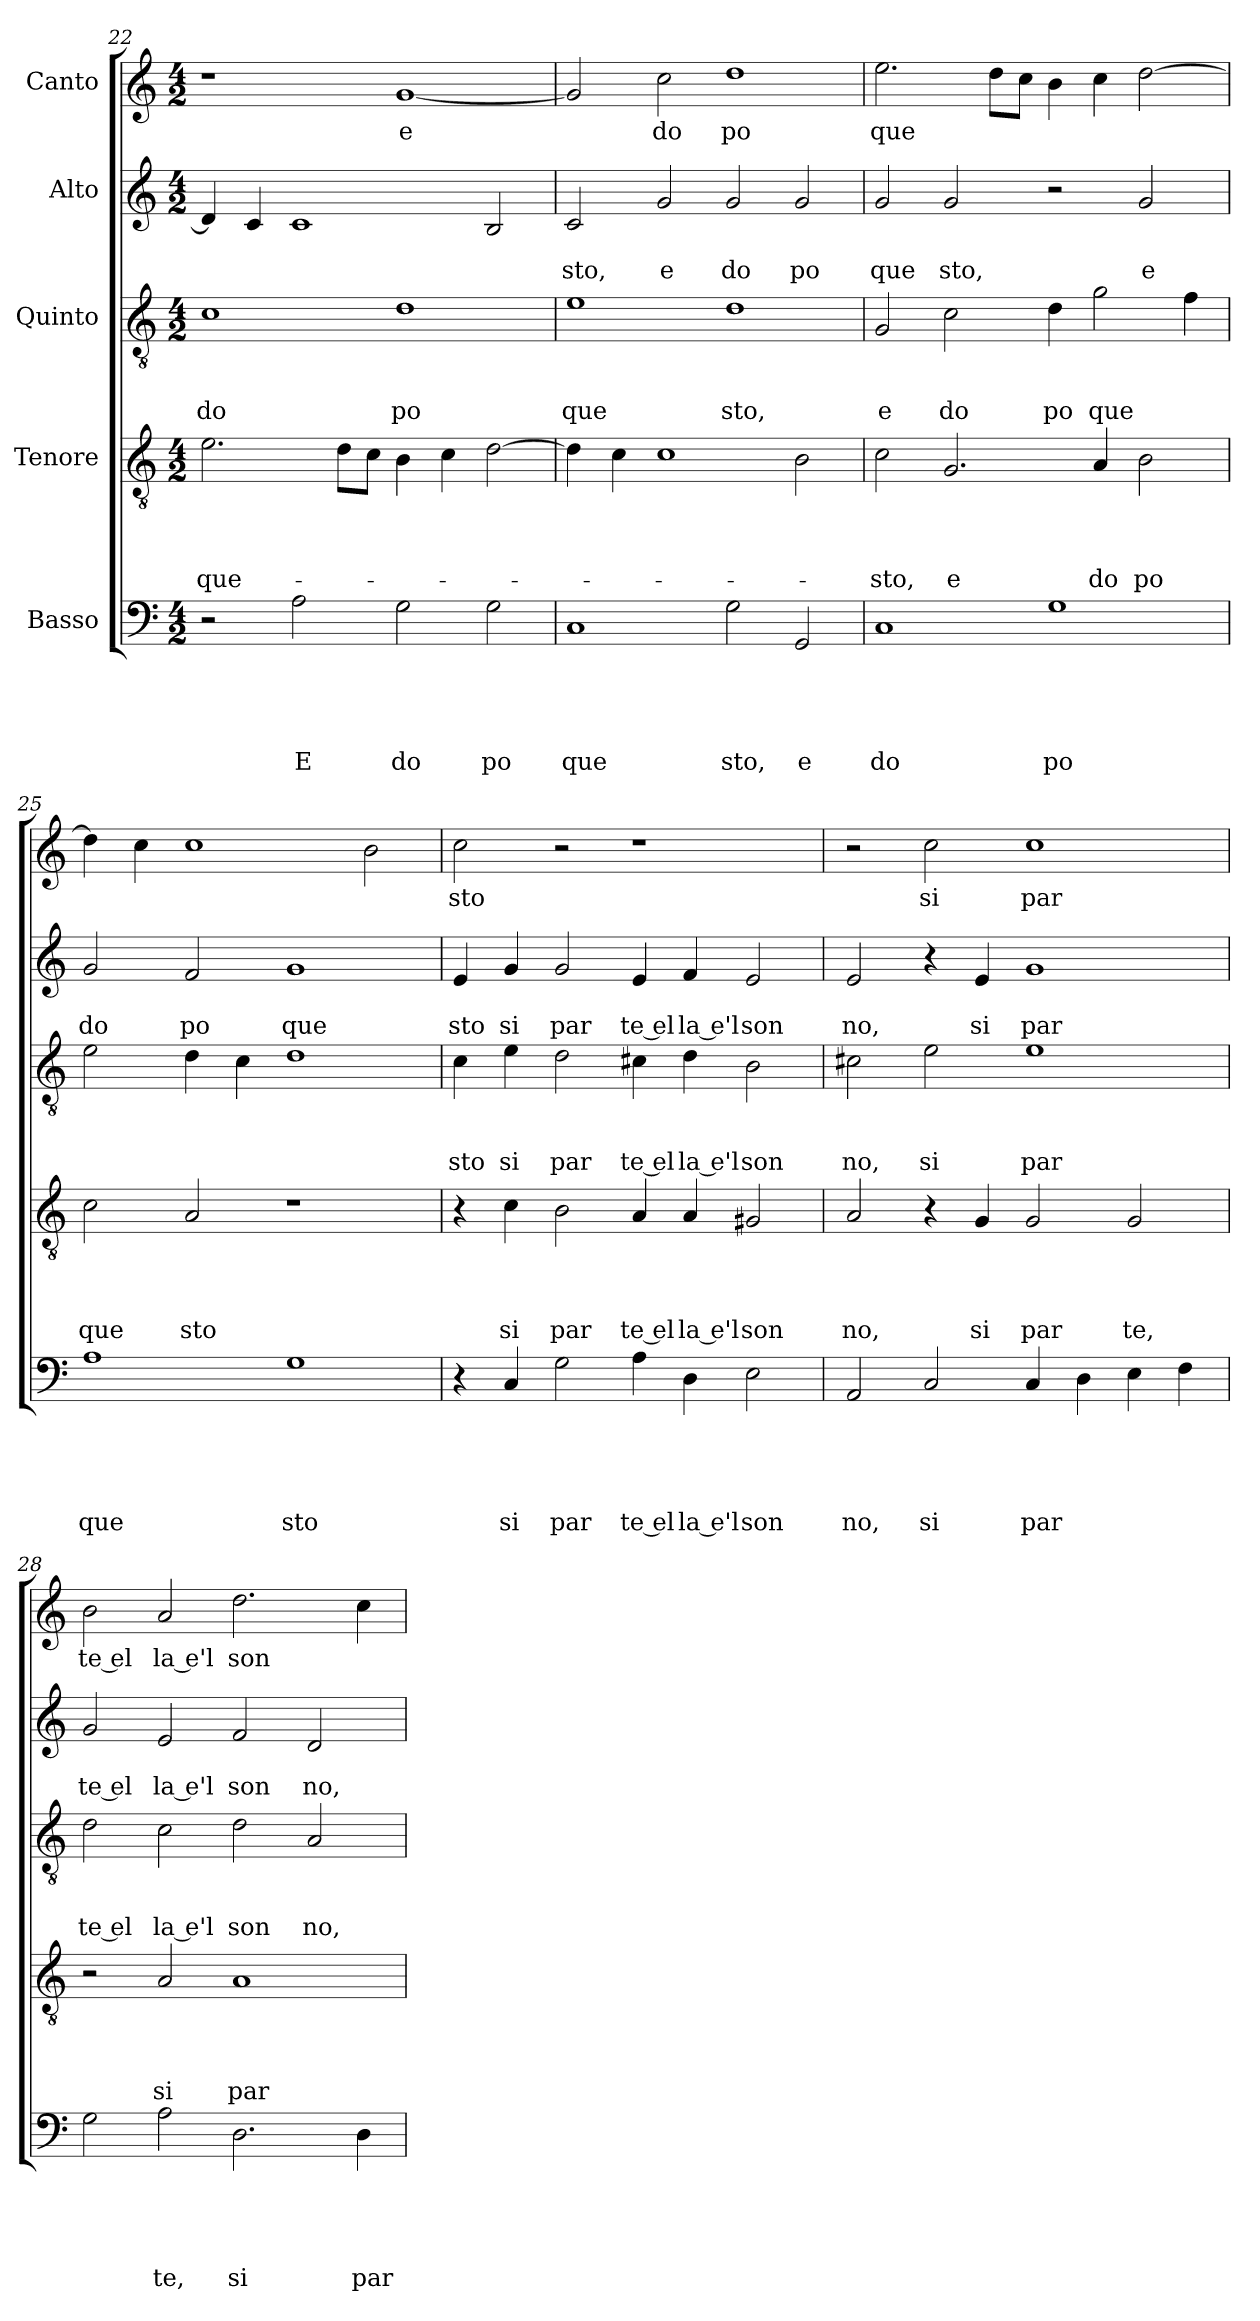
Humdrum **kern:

**kern	**text	**text	**text	**text	**text	**kern	**text	**text	**text	**text	**kern	**text	**text	**text	**kern	**text	**text	**kern	**text
*part5	*part5	*part5	*part5	*part5	*part5	*part4	*part4	*part4	*part4	*part4	*part3	*part3	*part3	*part3	*part2	*part2	*part2	*part1	*part1
*staff5	*staff5	*staff5	*staff5	*staff5	*staff5	*staff4	*staff4	*staff4	*staff4	*staff4	*staff3	*staff3	*staff3	*staff3	*staff2	*staff2	*staff2	*staff1	*staff1
*I"Basso	*	*	*	*	*	*I"Tenore	*	*	*	*	*I"Quinto	*	*	*	*I"Alto	*	*	*I"Canto	*
*clefF4	*	*	*	*	*	*clefGv2	*	*	*	*	*clefGv2	*	*	*	*clefG2	*	*	*clefG2	*
*k[]	*	*	*	*	*	*k[]	*	*	*	*	*k[]	*	*	*	*k[]	*	*	*k[]	*
*C:	*	*	*	*	*	*C:	*	*	*	*	*C:	*	*	*	*C:	*	*	*C:	*
*M4/2	*	*	*	*	*	*M4/2	*	*	*	*	*M4/2	*	*	*	*M4/2	*	*	*M4/2	*
=22	=22	=22	=22	=22	=22	=22	=22	=22	=22	=22	=22	=22	=22	=22	=22	=22	=22	=22	=22
!	!	!	!	!	!	!	!	!	!	!LO:LY:b	!	!	!	!LO:LY:b	!	!	!	!	!
2r	.	.	.	.	.	2.e\	.	.	.	que-	1c	.	.	do	4d/]	.	.	1r	.
.	.	.	.	.	.	.	.	.	.	.	.	.	.	.	4c/	.	.	.	.
!	!	!	!	!	!LO:LY:b	!	!	!	!	!	!	!	!	!	!	!	!	!	!
2A\	.	.	.	.	E	.	.	.	.	.	.	.	.	.	1c	.	.	.	.
.	.	.	.	.	.	8d\L	.	.	.	.	.	.	.	.	.	.	.	.	.
.	.	.	.	.	.	8c\J	.	.	.	.	.	.	.	.	.	.	.	.	.
!	!	!	!	!	!LO:LY:b	!	!	!	!	!	!	!	!	!LO:LY:b	!	!	!	!	!LO:LY:b:rj
2G\	.	.	.	.	do	4B\	.	.	.	.	1d	.	.	po	.	.	.	[<1g	e
.	.	.	.	.	.	4c\	.	.	.	.	.	.	.	.	.	.	.	.	.
!	!	!	!	!	!LO:LY:b	!	!	!	!	!	!	!	!	!	!	!	!	!	!
2G\	.	.	.	.	po	[<2d\	.	.	.	.	.	.	.	.	2B/	.	.	.	.
!!LO:LB:g=z
=23	=23	=23	=23	=23	=23	=23	=23	=23	=23	=23	=23	=23	=23	=23	=23	=23	=23	=23	=23
!	!	!	!	!	!LO:LY:b	!	!	!	!	!	!	!	!	!LO:LY:b	!	!	!LO:LY:b	!	!
1C	.	.	.	.	que	4d\]	.	.	.	.	1e	.	.	que	2c/	.	sto,	2g/]	.
.	.	.	.	.	.	4c\	.	.	.	.	.	.	.	.	.	.	.	.	.
!	!	!	!	!	!	!	!	!	!	!	!	!	!	!	!	!	!LO:LY:b	!	!LO:LY:b
.	.	.	.	.	.	1c	.	.	.	.	.	.	.	.	2g/	.	e	2cc\	do
!	!	!	!	!	!LO:LY:b	!	!	!	!	!	!	!	!	!LO:LY:b	!	!	!LO:LY:b	!	!LO:LY:b
2G\	.	.	.	.	sto,	.	.	.	.	.	1d	.	.	sto,	2g/	.	do	1dd	po
!	!	!	!	!	!LO:LY:b	!	!	!	!	!	!	!	!	!	!	!	!LO:LY:b	!	!
2GG/	.	.	.	.	e	2B\	.	.	.	.	.	.	.	.	2g/	.	po	.	.
=24	=24	=24	=24	=24	=24	=24	=24	=24	=24	=24	=24	=24	=24	=24	=24	=24	=24	=24	=24
!	!	!	!	!	!LO:LY:b	!	!	!	!	!LO:LY:b	!	!	!	!LO:LY:b	!	!	!LO:LY:b	!	!LO:LY:b
1C	.	.	.	.	do	2c\	.	.	.	-sto,	2G/	.	.	e	2g/	.	que	2.ee\	que
!	!	!	!	!	!	!	!	!	!	!LO:LY:b	!	!	!	!LO:LY:b	!	!	!LO:LY:b	!	!
.	.	.	.	.	.	2.G/	.	.	.	e	2c\	.	.	do	2g/	.	sto,	.	.
.	.	.	.	.	.	.	.	.	.	.	.	.	.	.	.	.	.	8dd\L	.
.	.	.	.	.	.	.	.	.	.	.	.	.	.	.	.	.	.	8cc\J	.
!	!	!	!	!	!LO:LY:b	!	!	!	!	!	!	!	!	!LO:LY:b	!	!	!	!	!
1G	.	.	.	.	po	.	.	.	.	.	4d\	.	.	po	2r	.	.	4b\	.
!	!	!	!	!	!	!	!	!	!	!LO:LY:b	!	!	!	!LO:LY:b	!	!	!	!	!
.	.	.	.	.	.	4A/	.	.	.	do	2g\	.	.	que	.	.	.	4cc\	.
!	!	!	!	!	!	!	!	!	!	!LO:LY:b	!	!	!	!	!	!	!LO:LY:b	!	!
.	.	.	.	.	.	2B\	.	.	.	po	.	.	.	.	2g/	.	e	[>2dd\	.
.	.	.	.	.	.	.	.	.	.	.	4f\	.	.	.	.	.	.	.	.
=25	=25	=25	=25	=25	=25	=25	=25	=25	=25	=25	=25	=25	=25	=25	=25	=25	=25	=25	=25
!	!	!	!	!	!LO:LY:b	!	!	!	!	!LO:LY:b	!	!	!	!	!	!	!LO:LY:b	!	!
1A	.	.	.	.	que	2c\	.	.	.	que	2e\	.	.	.	2g/	.	do	4dd\]	.
.	.	.	.	.	.	.	.	.	.	.	.	.	.	.	.	.	.	4cc\	.
!	!	!	!	!	!	!	!	!	!	!LO:LY:b	!	!	!	!	!	!	!LO:LY:b	!	!
.	.	.	.	.	.	2A/	.	.	.	sto	4d\	.	.	.	2f/	.	po	1cc	.
.	.	.	.	.	.	.	.	.	.	.	4c\	.	.	.	.	.	.	.	.
!	!	!	!	!	!LO:LY:b	!	!	!	!	!	!	!	!	!	!	!	!LO:LY:b	!	!
1G	.	.	.	.	sto	1r	.	.	.	.	1d	.	.	.	1g	.	que	.	.
.	.	.	.	.	.	.	.	.	.	.	.	.	.	.	.	.	.	2b\	.
=26	=26	=26	=26	=26	=26	=26	=26	=26	=26	=26	=26	=26	=26	=26	=26	=26	=26	=26	=26
!	!	!	!	!	!	!	!	!	!	!	!	!	!	!LO:LY:b	!	!	!LO:LY:b	!	!LO:LY:b
4r	.	.	.	.	.	4r	.	.	.	.	4c\	.	.	sto	4e/	.	sto	2cc\	sto
!	!	!	!	!	!LO:LY:b	!	!	!	!	!LO:LY:b	!	!	!	!LO:LY:b	!	!	!LO:LY:b	!	!
4C/	.	.	.	.	si	4c\	.	.	.	si	4e\	.	.	si	4g/	.	si	.	.
!	!	!	!	!	!LO:LY:b	!	!	!	!	!LO:LY:b	!	!	!	!LO:LY:b	!	!	!LO:LY:b	!	!
2G\	.	.	.	.	par	2B\	.	.	.	par	2d\	.	.	par	2g/	.	par	2r	.
!	!	!	!	!	!LO:LY:b:rj	!	!	!	!	!LO:LY:b:rj	!	!	!	!LO:LY:b:rj	!	!	!LO:LY:b:rj	!	!
4A\	.	.	.	.	te el	4A/	.	.	.	te el	4c#X\	.	.	te el	4e/	.	te el	1r	.
!	!	!	!	!	!LO:LY:b:rj	!	!	!	!	!LO:LY:b:rj	!	!	!	!LO:LY:b:rj	!	!	!LO:LY:b:rj	!	!
4D\	.	.	.	.	la e'l	4A/	.	.	.	la e'l	4d\	.	.	la e'l	4f/	.	la e'l	.	.
!	!	!	!	!	!LO:LY:b	!	!	!	!	!LO:LY:b	!	!	!	!LO:LY:b	!	!	!LO:LY:b	!	!
2E\	.	.	.	.	son	2G#X/	.	.	.	son	2B\	.	.	son	2e/	.	son	.	.
=27	=27	=27	=27	=27	=27	=27	=27	=27	=27	=27	=27	=27	=27	=27	=27	=27	=27	=27	=27
!	!	!	!	!	!LO:LY:b	!	!	!	!	!LO:LY:b	!	!	!	!LO:LY:b	!	!	!LO:LY:b	!	!
2AA/	.	.	.	.	no,	2A/	.	.	.	no,	2c#X\	.	.	no,	2e/	.	no,	2r	.
!	!	!	!	!	!LO:LY:b	!	!	!	!	!	!	!	!	!LO:LY:b	!	!	!	!	!LO:LY:b
2C/	.	.	.	.	si	4r	.	.	.	.	2e\	.	.	si	4r	.	.	2cc\	si
!	!	!	!	!	!	!	!	!	!	!LO:LY:b	!	!	!	!	!	!	!LO:LY:b	!	!
.	.	.	.	.	.	4G/	.	.	.	si	.	.	.	.	4e/	.	si	.	.
!	!	!	!	!	!LO:LY:b	!	!	!	!	!LO:LY:b	!	!	!	!LO:LY:b	!	!	!LO:LY:b	!	!LO:LY:b
4C/	.	.	.	.	par	2G/	.	.	.	par	1e	.	.	par	1g	.	par	1cc	par
4D\	.	.	.	.	.	.	.	.	.	.	.	.	.	.	.	.	.	.	.
!	!	!	!	!	!	!	!	!	!	!LO:LY:b	!	!	!	!	!	!	!	!	!
4E\	.	.	.	.	.	2G/	.	.	.	te,	.	.	.	.	.	.	.	.	.
4F\	.	.	.	.	.	.	.	.	.	.	.	.	.	.	.	.	.	.	.
=28	=28	=28	=28	=28	=28	=28	=28	=28	=28	=28	=28	=28	=28	=28	=28	=28	=28	=28	=28
!	!	!	!	!	!	!	!	!	!	!	!	!	!	!LO:LY:b:rj	!	!	!LO:LY:b:rj	!	!LO:LY:b:rj
2G\	.	.	.	.	.	2r	.	.	.	.	2d\	.	.	te el	2g/	.	te el	2b\	te el
!	!	!	!	!	!LO:LY:b	!	!	!	!	!LO:LY:b	!	!	!	!LO:LY:b:rj	!	!	!LO:LY:b:rj	!	!LO:LY:b:rj
2A\	.	.	.	.	te,	2A/	.	.	.	si	2c\	.	.	la e'l	2e/	.	la e'l	2a/	la e'l
!	!	!	!	!	!LO:LY:b	!	!	!	!	!LO:LY:b	!	!	!	!LO:LY:b	!	!	!LO:LY:b	!	!LO:LY:b
2.D\	.	.	.	.	si	1A	.	.	.	par	2d\	.	.	son	2f/	.	son	2.dd\	son
!	!	!	!	!	!	!	!	!	!	!	!	!	!	!LO:LY:b	!	!	!LO:LY:b	!	!
.	.	.	.	.	.	.	.	.	.	.	2A/	.	.	no,	2d/	.	no,	.	.
!	!	!	!	!	!LO:LY:b	!	!	!	!	!	!	!	!	!	!	!	!	!	!
4D\	.	.	.	.	par	.	.	.	.	.	.	.	.	.	.	.	.	4cc\	.
=	=	=	=	=	=	=	=	=	=	=	=	=	=	=	=	=	=	=	=
*-	*-	*-	*-	*-	*-	*-	*-	*-	*-	*-	*-	*-	*-	*-	*-	*-	*-	*-	*-
